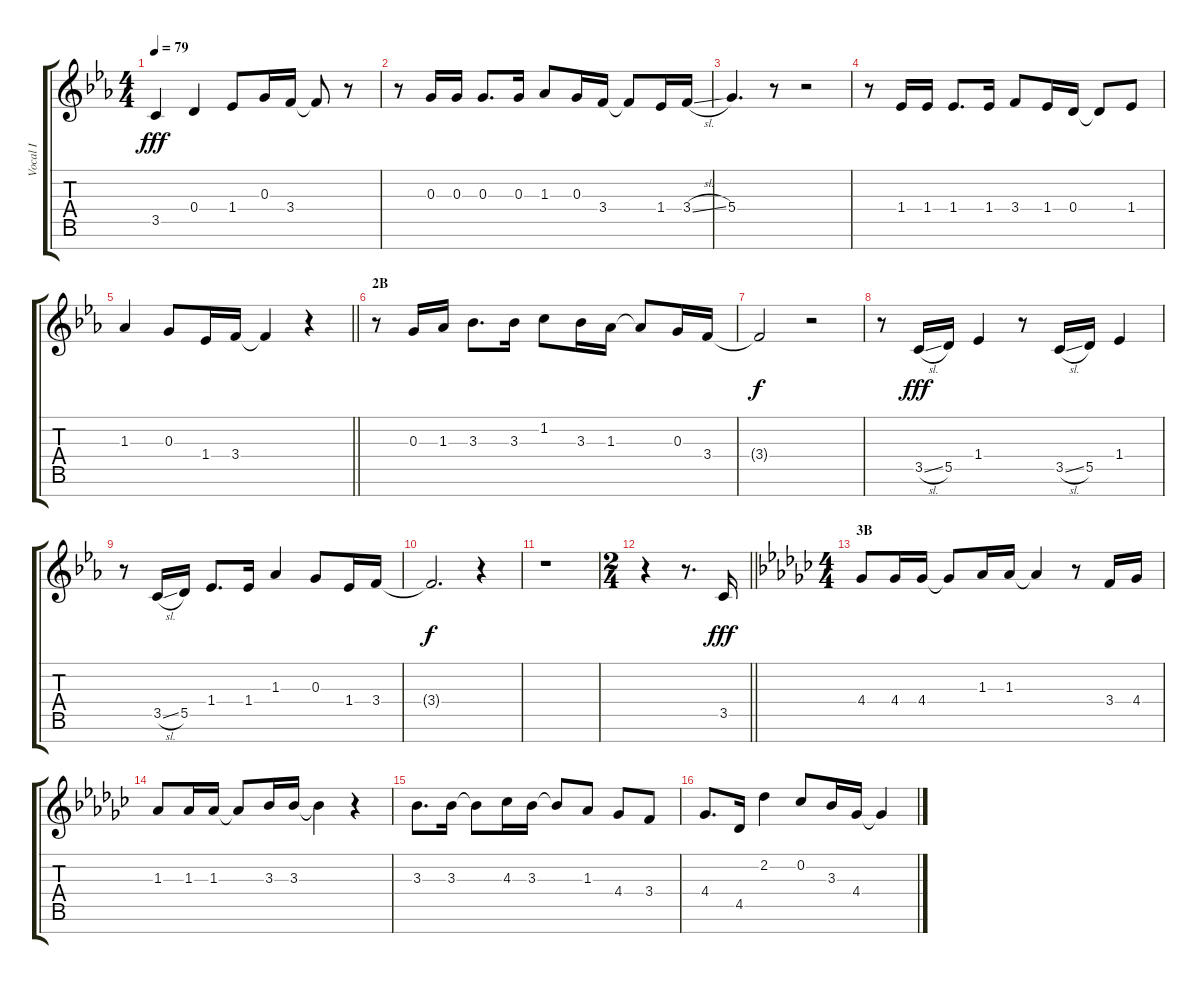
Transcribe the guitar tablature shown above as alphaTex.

\track ("Vocal I" "Vocal I") {instrument voiceoohs}
\staff {score tabs}
\tuning (E5 B4 G4 D4 A3 E3 B2) {hide}
\ts (4 4)
\tempo 79
\clef g2
\ks eb
3.5.4{dy fff} 0.4.4 1.4.8 0.3.16 3.4.16 3.4{t}.8 r.8 |
r.8 0.3.16 0.3.16 0.3.8{d} 0.3.16 1.3.8 0.3.16 3.4.16 3.4{t}.8 1.4.16 3.4{sl}.16 |
5.4.4{d} r.8 r.2 |
r.8 1.4.16 1.4.16 1.4.8{d} 1.4.16 3.4.8 1.4.16 0.4.16 0.4{t}.8 1.4.8 |
\barLineRight lightlight
1.3.4 0.3.8 1.4.16 3.4.16 3.4{t}.4 r.4 |
\section ("" "2B")
r.8 0.3.16 1.3.16 3.3.8{d} 3.3.16 1.2.8 3.3.16 1.3.16 1.3{t}.8 0.3.16 3.4.16 |
3.4{t}.2{dy f} r.2 |
r.8 3.5{sl}.16{dy fff} 5.5.16 1.4.4 r.8 3.5{sl}.16 5.5.16 1.4.4 |
r.8 3.5{sl}.16 5.5.16 1.4.8{d} 1.4.16 1.3.4 0.3.8 1.4.16 3.4.16 |
3.4{t}.2{d dy f} r.4 |
r.1 |
\ts (2 4)
\barLineRight lightlight
r.4 r.8{d} 3.5.16{dy fff} |
\ts (4 4)
\section ("" "3B")
\ks gb
4.4.8 4.4.16 4.4.16 4.4{t}.8 1.3.16 1.3.16 1.3{t}.4 r.8 3.4.16 4.4.16 |
1.3.8 1.3.16 1.3.16 1.3{t}.8 3.3.16 3.3.16 3.3{t}.4 r.4 |
3.3.8{d} 3.3.16 3.3{t}.8 4.3.16 3.3.16 3.3{t}.8 1.3.8 4.4.8 3.4.8 |
4.4.8{d} 4.5.16 2.2.4 0.2.8 3.3.16 4.4.16 4.4{t}.4
